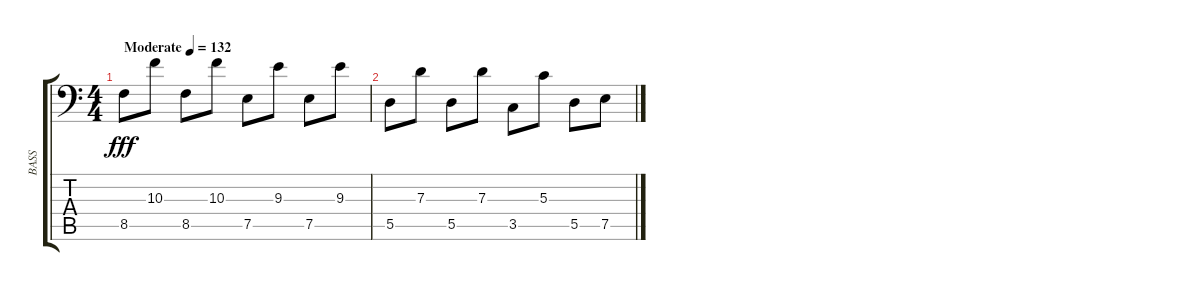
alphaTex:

\track ("BASS" "BASS") {instrument electricbasspick}
\staff {score tabs}
\tuning (E3 B2 G2 D2 A1 E1) {hide}
\ts (4 4)
\tempo (132 "Moderate")
\clef f4
\ks c
8.5.8{dy fff instrument electricbasspick} 10.3.8 8.5.8 10.3.8 7.5.8 9.3.8 7.5.8 9.3.8 |
5.5.8 7.3.8 5.5.8 7.3.8 3.5.8 5.3.8 5.5.8 7.5.8
